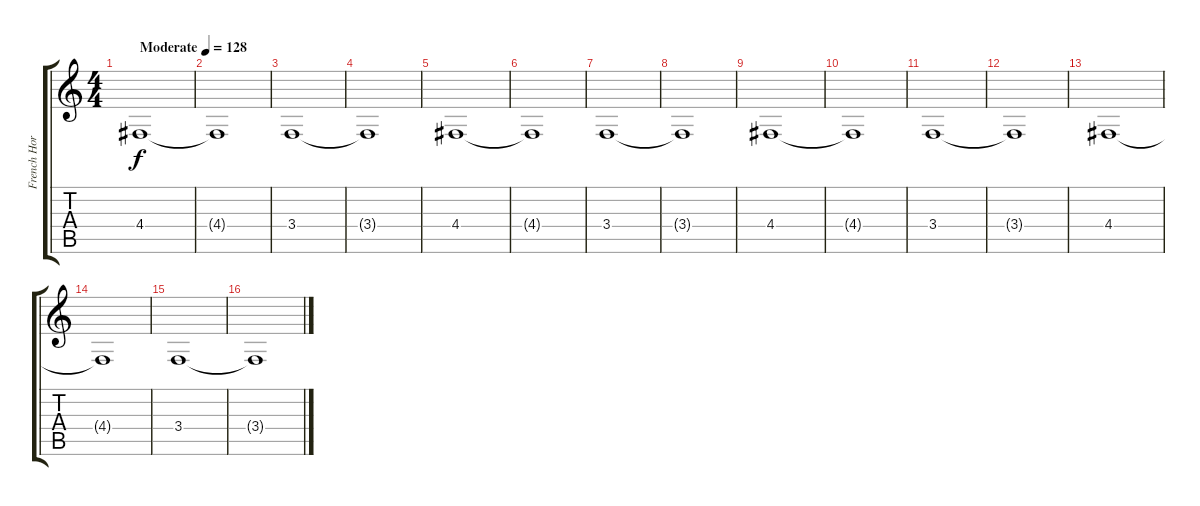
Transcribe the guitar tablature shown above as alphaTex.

\track ("French Horn" "French Hor") {instrument frenchhorn}
\staff {score tabs}
\tuning (E4 B3 G3 D3 A2 E2) {hide}
\ts (4 4)
\tempo (128 "Moderate")
\clef g2
\ks c
4.4.1{dy f instrument frenchhorn} |
4.4{t}.1 |
3.4.1 |
3.4{t}.1 |
4.4.1 |
4.4{t}.1 |
3.4.1 |
3.4{t}.1 |
4.4.1 |
4.4{t}.1 |
3.4.1 |
3.4{t}.1 |
4.4.1 |
4.4{t}.1 |
3.4.1 |
3.4{t}.1
